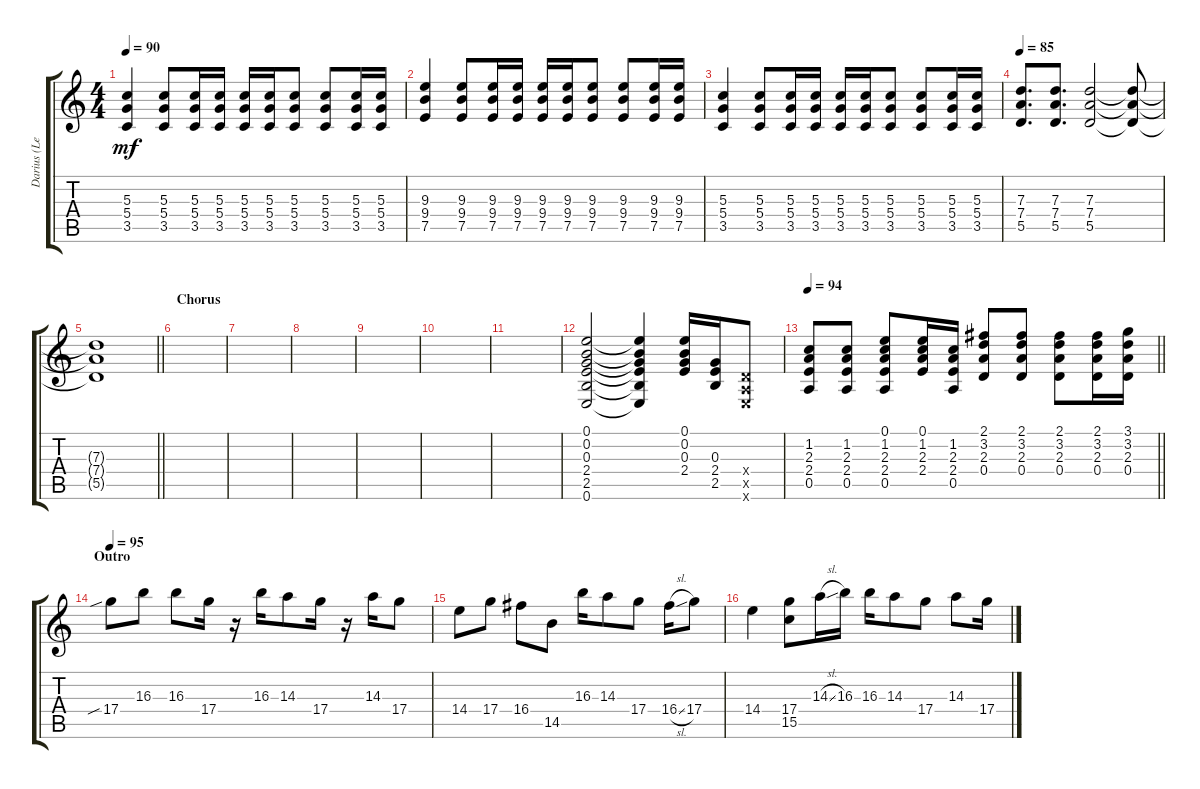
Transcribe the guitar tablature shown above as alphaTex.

\track ("Darius (Lead)" "Darius (Le") {instrument electricguitarclean}
\staff {score tabs}
\tuning (E4 B3 G3 D3 A2 E2) {hide}
\ts (4 4)
\tempo 90
\clef g2
\ks c
(5.3 5.4 3.5).4{dy mf} (5.3 5.4 3.5).8 (5.3 5.4 3.5).16 (5.3 5.4 3.5).16 (5.3 5.4 3.5).16 (5.3 5.4 3.5).16 (5.3 5.4 3.5).8 (5.3 5.4 3.5).8 (5.3 5.4 3.5).16 (5.3 5.4 3.5).16 |
(9.3 9.4 7.5).4{volume 4} (9.3 9.4 7.5).8 (9.3 9.4 7.5).16 (9.3 9.4 7.5).16 (9.3 9.4 7.5).16 (9.3 9.4 7.5).16 (9.3 9.4 7.5).8 (9.3 9.4 7.5).8 (9.3 9.4 7.5).16 (9.3 9.4 7.5).16 |
(5.3 5.4 3.5).4 (5.3 5.4 3.5).8 (5.3 5.4 3.5).16 (5.3 5.4 3.5).16 (5.3 5.4 3.5).16 (5.3 5.4 3.5).16 (5.3 5.4 3.5).8 (5.3 5.4 3.5).8 (5.3 5.4 3.5).16 (5.3 5.4 3.5).16 |
\tempo 85
(7.3 7.4 5.5).8{d} (7.3 7.4 5.5).8{d} (7.3 7.4 5.5).2 (7.3{t} 7.4{t} 5.5{t}).8 |
\barLineRight lightlight
(7.3{t} 7.4{t} 5.5{t}).1 |
\section ("" "Chorus")
|
|
|
|
|
|
(0.1 0.2 0.3 2.4 2.5 0.6).2{volume 16 instrument electricguitarclean} (0.1{t} 0.2{t} 0.3{t} 2.4{t} 2.5{t} 0.6{t}).4 (0.1 0.2 0.3 2.4).16 (0.3 2.4 2.5).16 (0.4{x} 0.5{x} 0.6{x}).8 |
\tempo 94
\barLineRight lightlight
(1.2 2.3 2.4 0.5).8 (1.2 2.3 2.4 0.5).8 (0.1 1.2 2.3 2.4 0.5).8 (0.1 1.2 2.3 2.4).16 (1.2 2.3 2.4 0.5).16 (2.1 3.2 2.3 0.4).8 (2.1 3.2 2.3 0.4).8 (2.1 3.2 2.3 0.4).8 (2.1 3.2 2.3 0.4).16 (3.1 3.2 2.3 0.4).16 |
\section ("" "Outro")
\tempo 95
17.4{sib}.8{volume 8 instrument distortionguitar} 16.3.8 16.3.8 17.4.16 r.16 16.3.16 14.3.8 17.4.16 r.16 14.3.16 17.4.8 |
14.4.8 17.4.8 16.4.8 14.5.8 16.3.16 14.3.8 17.4.8 16.4{sl}.16 17.4.8 |
14.4.4 (17.4 15.5).8 14.3{sl}.16 16.3.16 16.3.16 14.3.8 17.4.8 14.3.8 17.4.16
